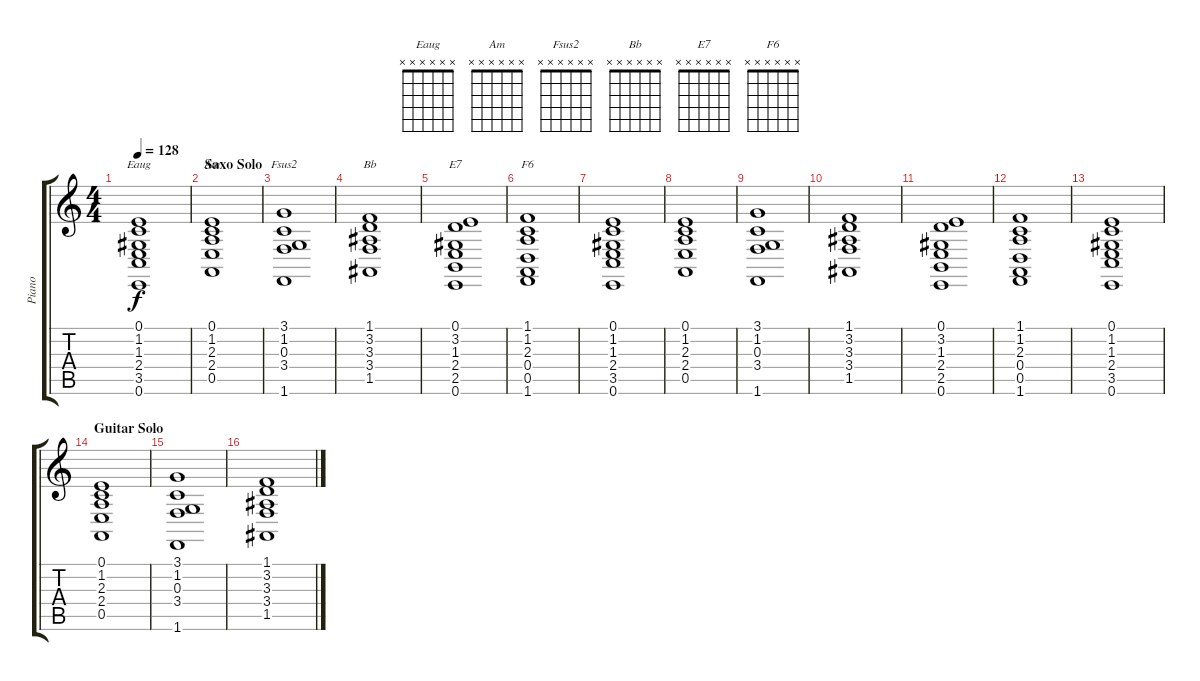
\track ("Piano" "Piano") {instrument electricpiano1}
\staff {score tabs}
\tuning (E4 B3 G3 D3 A2 E2) {hide}
\chord ("Eaug" x x x x x x) {firstfret 0}
\chord ("Am" x x x x x x) {firstfret 0}
\chord ("Fsus2" x x x x x x) {firstfret 0}
\chord ("Bb" x x x x x x) {firstfret 0}
\chord ("E7" x x x x x x) {firstfret 0}
\chord ("F6" x x x x x x) {firstfret 0}
\ts (4 4)
\tempo 128
\clef g2
\ks c
(0.1 1.2 1.3 2.4 3.5 0.6).1{ch "Eaug" dy f} |
\section ("" "Saxo Solo")
(0.1 1.2 2.3 2.4 0.5).1{ch "Am"} |
(3.1 1.2 0.3 3.4 1.6).1{ch "Fsus2"} |
(1.1 3.2 3.3 3.4 1.5).1{ch "Bb"} |
(0.1 3.2 1.3 2.4 2.5 0.6).1{ch "E7"} |
(1.1 1.2 2.3 0.4 0.5 1.6).1{ch "F6"} |
(0.1 1.2 1.3 2.4 3.5 0.6).1 |
(0.1 1.2 2.3 2.4 0.5).1 |
(3.1 1.2 0.3 3.4 1.6).1 |
(1.1 3.2 3.3 3.4 1.5).1 |
(0.1 3.2 1.3 2.4 2.5 0.6).1 |
(1.1 1.2 2.3 0.4 0.5 1.6).1 |
(0.1 1.2 1.3 2.4 3.5 0.6).1 |
\section ("" "Guitar Solo")
(0.1 1.2 2.3 2.4 0.5).1 |
(3.1 1.2 0.3 3.4 1.6).1 |
(1.1 3.2 3.3 3.4 1.5).1
